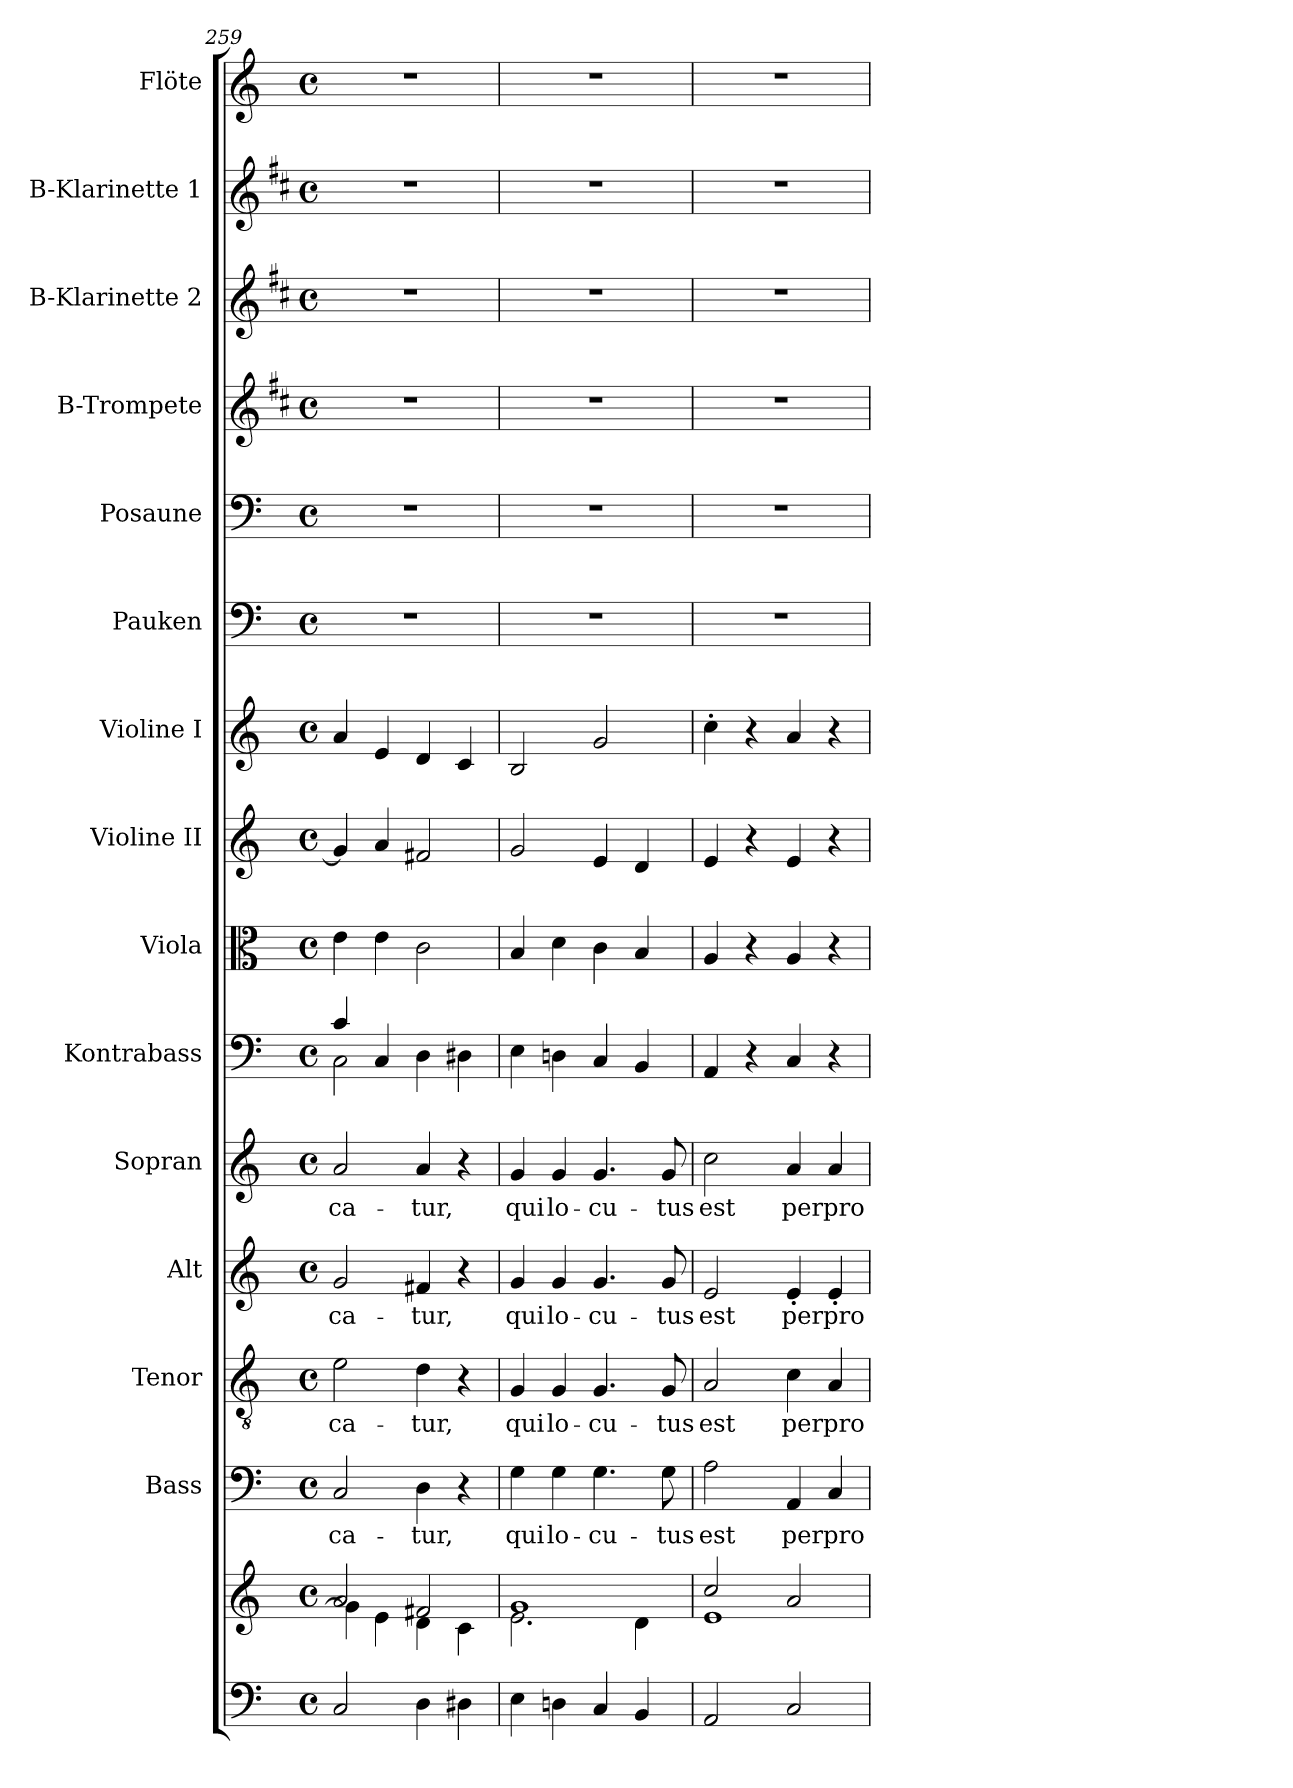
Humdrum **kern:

**kern	**kern	**kern	**text	**kern	**text	**kern	**text	**kern	**text	**kern	**kern	**kern	**kern	**kern	**kern	**kern	**kern	**kern	**kern
*part15	*part15	*part14	*part14	*part13	*part13	*part12	*part12	*part11	*part11	*part10	*part9	*part8	*part7	*part6	*part5	*part4	*part3	*part2	*part1
*staff16	*staff15	*staff14	*staff14	*staff13	*staff13	*staff12	*staff12	*staff11	*staff11	*staff10	*staff9	*staff8	*staff7	*staff6	*staff5	*staff4	*staff3	*staff2	*staff1
*	*	*I"Bass	*	*I"Tenor	*	*I"Alt	*	*I"Sopran	*	*I"Kontrabass	*I"Viola	*I"Violine II	*I"Violine I	*I"Pauken	*I"Posaune	*I"B-Trompete	*I"B-Klarinette 2	*I"B-Klarinette 1	*I"Flöte
*	*	*I'B.	*	*I'T.	*	*I'A.	*	*I'S.	*	*I'Kb.	*I'Vla.	*I'Vl. II	*I'Vl. I	*I'Pk.	*I'Pos.	*I'B Trp.	*I'B Kl. 2	*I'B Kl. 1	*I'Fl.
*clefF4	*clefG2	*clefF4	*	*clefGv2	*	*clefG2	*	*clefG2	*	*clefF4	*clefC3	*clefG2	*clefG2	*clefF4	*clefF4	*clefG2	*clefG2	*clefG2	*clefG2
*	*	*	*	*	*	*	*	*	*	*ITrd7c12	*	*	*	*	*	*ITrd1c2	*ITrd1c2	*ITrd1c2	*
*k[]	*k[]	*k[]	*	*k[]	*	*k[]	*	*k[]	*	*k[]	*k[]	*k[]	*k[]	*k[]	*k[]	*k[]	*k[]	*k[]	*k[]
*C:	*C:	*C:	*	*C:	*	*C:	*	*C:	*	*C:	*C:	*C:	*C:	*C:	*C:	*C:	*C:	*C:	*C:
*M4/4	*M4/4	*M4/4	*	*M4/4	*	*M4/4	*	*M4/4	*	*M4/4	*M4/4	*M4/4	*M4/4	*M4/4	*M4/4	*M4/4	*M4/4	*M4/4	*M4/4
*met(c)	*met(c)	*met(c)	*	*met(c)	*	*met(c)	*	*met(c)	*	*met(c)	*met(c)	*met(c)	*met(c)	*met(c)	*met(c)	*met(c)	*met(c)	*met(c)	*met(c)
=259	=259	=259	=259	=259	=259	=259	=259	=259	=259	=259	=259	=259	=259	=259	=259	=259	=259	=259	=259
*	*^	*	*	*	*	*	*	*	*	*	*	*	*	*	*	*	*	*	*
!	!	!	!	!LO:LY:b	!	!LO:LY:b	!	!LO:LY:b	!	!LO:LY:b	!	!	!	!	!	!	!	!	!	!
*	*	*	*	*	*	*	*	*	*	*	*^	*	*	*	*	*	*	*	*	*
2C/	2a/	4g\]	2C/	-ca-	2e\	-ca-	2g/	-ca-	2a/	-ca-	4C/	2CC\	4e\	4g/]	4a/	1r	1r	1r	1r	1r	1r
.	.	4e\	.	.	.	.	.	.	.	.	4CC/	.	4e\	4a/	4e/	.	.	.	.	.	.
!	!	!	!	!LO:LY:b	!	!LO:LY:b	!	!LO:LY:b	!	!LO:LY:b	!	!	!	!	!	!	!	!	!	!	!
4D\	2f#X/	4d\	4D\	-tur,	4d\	-tur,	4f#X/	-tur,	4a/	-tur,	2ryy	4DD\	2c\	2f#X/	4d/	.	.	.	.	.	.
4D#X\	.	4c\	4r	.	4r	.	4r	.	4r	.	.	4DD#X\	.	.	4c/	.	.	.	.	.	.
=260	=260	=260	=260	=260	=260	=260	=260	=260	=260	=260	=260	=260	=260	=260	=260	=260	=260	=260	=260	=260	=260
!	!	!	!	!LO:LY:b	!	!LO:LY:b	!	!LO:LY:b	!	!LO:LY:b	!	!	!	!	!	!	!	!	!	!	!
*	*	*	*	*	*	*	*	*	*	*	*v	*v	*	*	*	*	*	*	*	*	*
4E\	1g	2.e\	4G\	qui	4G/	qui	4g/	qui	4g/	qui	4EE\	4B/	2g/	2B/	1r	1r	1r	1r	1r	1r
!	!	!	!	!LO:LY:b	!	!LO:LY:b	!	!LO:LY:b	!	!LO:LY:b	!	!	!	!	!	!	!	!	!	!
4Dn\	.	.	4G\	lo-	4G/	lo-	4g/	lo-	4g/	lo-	4DDn\	4d\	.	.	.	.	.	.	.	.
!	!	!	!	!LO:LY:b	!	!LO:LY:b	!	!LO:LY:b	!	!LO:LY:b	!	!	!	!	!	!	!	!	!	!
4C/	.	.	4.G\	-cu-	4.G/	-cu-	4.g/	-cu-	4.g/	-cu-	4CC/	4c\	4e/	2g/	.	.	.	.	.	.
4BB/	.	4d\	.	.	.	.	.	.	.	.	4BBB/	4B/	4d/	.	.	.	.	.	.	.
!	!	!	!	!LO:LY:b	!	!LO:LY:b	!	!LO:LY:b	!	!LO:LY:b	!	!	!	!	!	!	!	!	!	!
.	.	.	8G\	-tus	8G/	-tus	8g/	-tus	8g/	-tus	.	.	.	.	.	.	.	.	.	.
=261	=261	=261	=261	=261	=261	=261	=261	=261	=261	=261	=261	=261	=261	=261	=261	=261	=261	=261	=261	=261
!	!	!	!	!LO:LY:b	!	!LO:LY:b	!	!LO:LY:b	!	!LO:LY:b	!	!	!	!	!	!	!	!	!	!
2AA/	2cc/	1e	2A\	est	2A/	est	2e/	est	2cc\	est	4AAA/	4A/	4e/	4cc'>\	1r	1r	1r	1r	1r	1r
.	.	.	.	.	.	.	.	.	.	.	4r	4r	4r	4r	.	.	.	.	.	.
!	!	!	!	!LO:LY:b	!	!LO:LY:b	!	!LO:LY:b	!	!LO:LY:b	!	!	!	!	!	!	!	!	!	!
2C/	2a/	.	4AA/	per	4c\	per	4e'</	per	4a/	per	4CC/	4A/	4e/	4a/	.	.	.	.	.	.
!	!	!	!	!LO:LY:b	!	!LO:LY:b	!	!LO:LY:b	!	!LO:LY:b	!	!	!	!	!	!	!	!	!	!
.	.	.	4C/	pro-	4A/	pro-	4e'</	pro-	4a/	pro-	4r	4r	4r	4r	.	.	.	.	.	.
*	*v	*v	*	*	*	*	*	*	*	*	*	*	*	*	*	*	*	*	*	*
=	=	=	=	=	=	=	=	=	=	=	=	=	=	=	=	=	=	=	=
*-	*-	*-	*-	*-	*-	*-	*-	*-	*-	*-	*-	*-	*-	*-	*-	*-	*-	*-	*-
